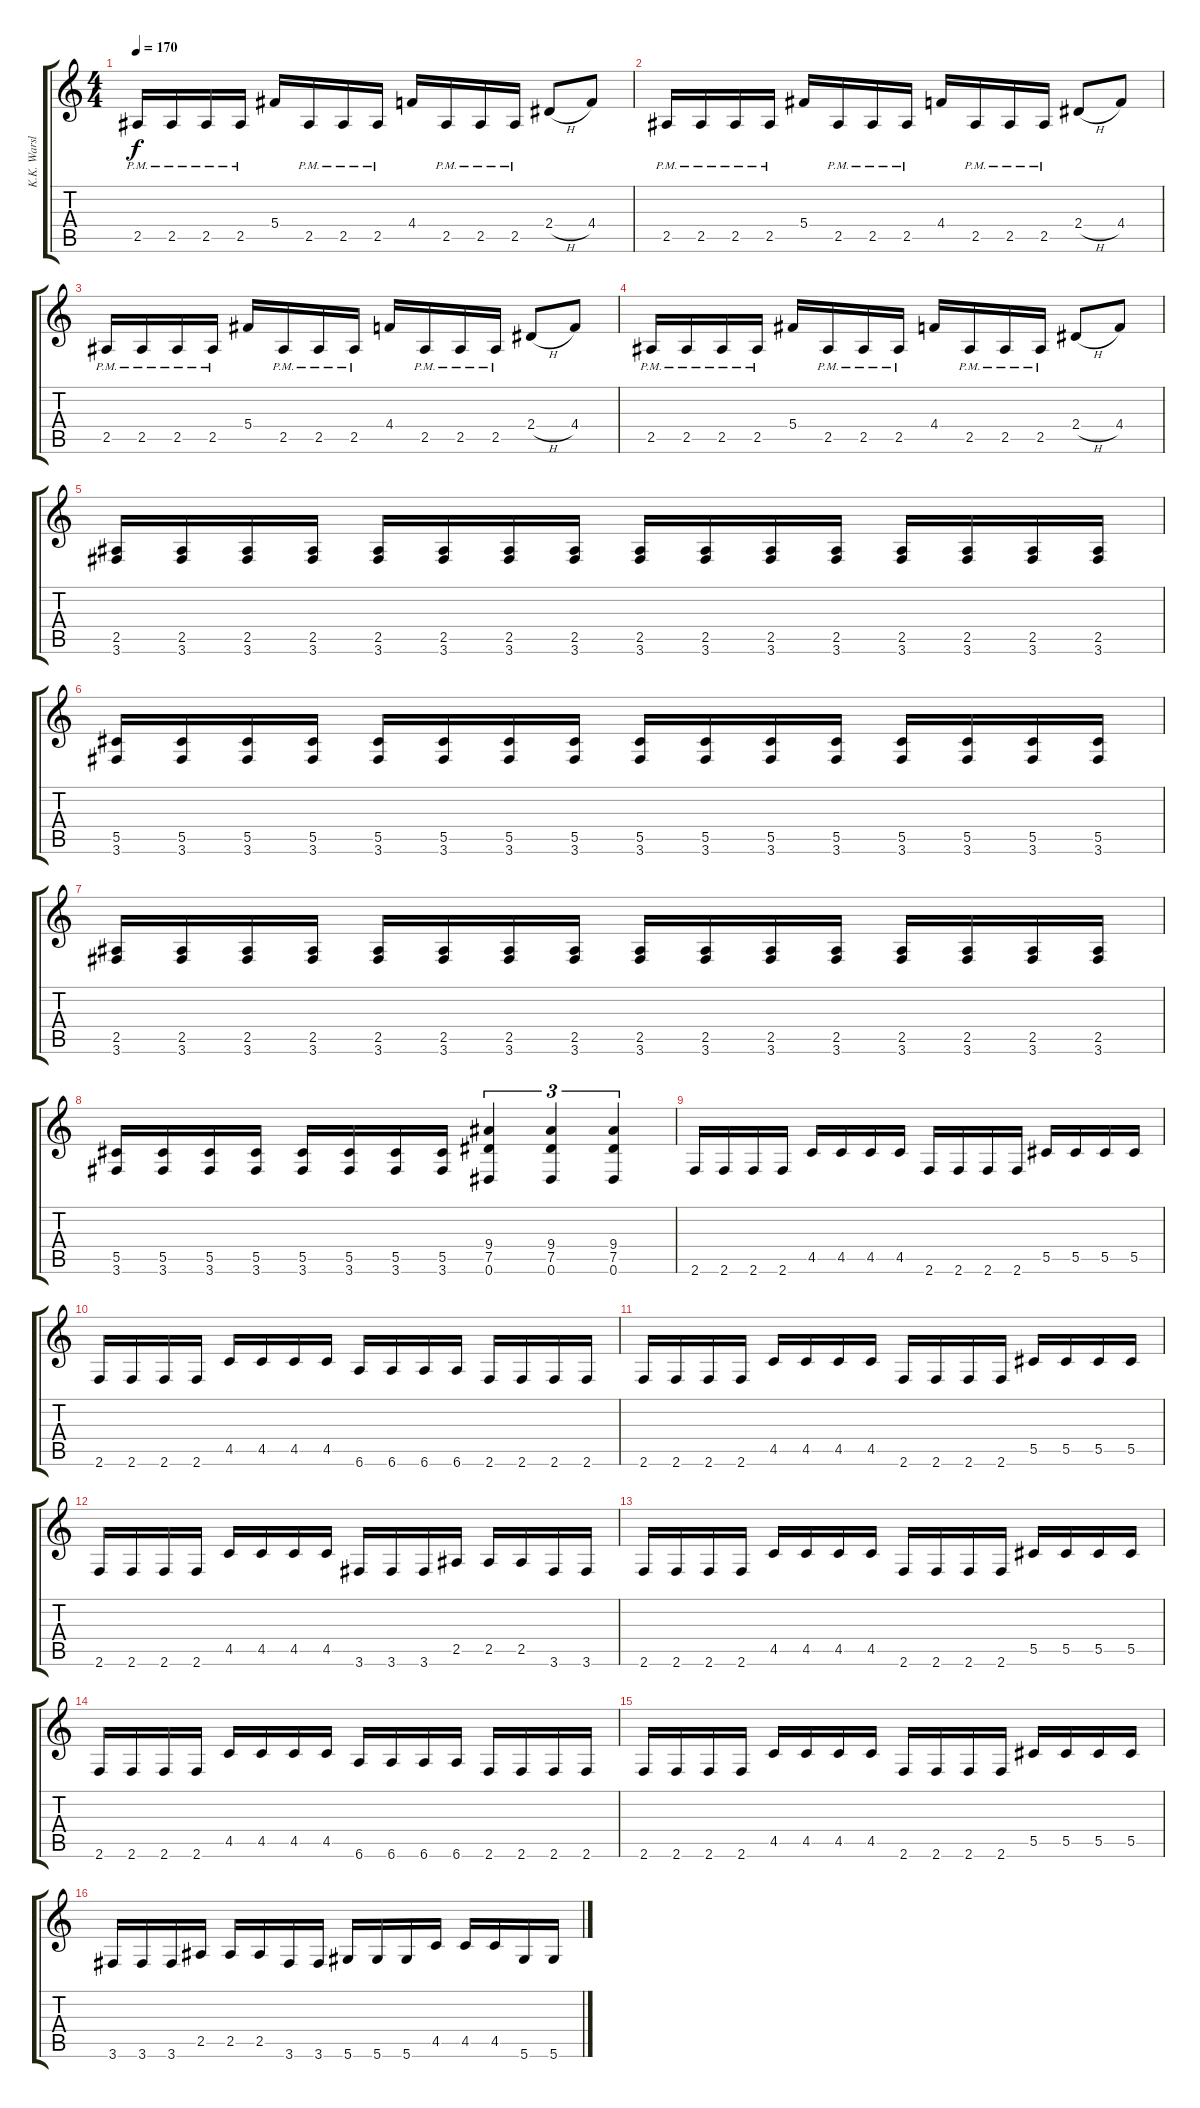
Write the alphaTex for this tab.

\track ("K.K. Warslut" "K.K. Warsl") {instrument distortionguitar}
\staff {score tabs}
\tuning (Eb4 Bb3 Gb3 Db3 Ab2 Eb2) {hide}
\ts (4 4)
\tempo 170
\clef g2
\ks c
2.5{pm}.16{dy f} 2.5{pm}.16 2.5{pm}.16 2.5{pm}.16 5.4.16 2.5{pm}.16 2.5{pm}.16 2.5{pm}.16 4.4.16 2.5{pm}.16 2.5{pm}.16 2.5{pm}.16 2.4{h}.8 4.4.8 |
2.5{pm}.16 2.5{pm}.16 2.5{pm}.16 2.5{pm}.16 5.4.16 2.5{pm}.16 2.5{pm}.16 2.5{pm}.16 4.4.16 2.5{pm}.16 2.5{pm}.16 2.5{pm}.16 2.4{h}.8 4.4.8 |
2.5{pm}.16 2.5{pm}.16 2.5{pm}.16 2.5{pm}.16 5.4.16 2.5{pm}.16 2.5{pm}.16 2.5{pm}.16 4.4.16 2.5{pm}.16 2.5{pm}.16 2.5{pm}.16 2.4{h}.8 4.4.8 |
2.5{pm}.16 2.5{pm}.16 2.5{pm}.16 2.5{pm}.16 5.4.16 2.5{pm}.16 2.5{pm}.16 2.5{pm}.16 4.4.16 2.5{pm}.16 2.5{pm}.16 2.5{pm}.16 2.4{h}.8 4.4.8 |
(2.5 3.6).16 (2.5 3.6).16 (2.5 3.6).16 (2.5 3.6).16 (2.5 3.6).16 (2.5 3.6).16 (2.5 3.6).16 (2.5 3.6).16 (2.5 3.6).16 (2.5 3.6).16 (2.5 3.6).16 (2.5 3.6).16 (2.5 3.6).16 (2.5 3.6).16 (2.5 3.6).16 (2.5 3.6).16 |
(5.5 3.6).16 (5.5 3.6).16 (5.5 3.6).16 (5.5 3.6).16 (5.5 3.6).16 (5.5 3.6).16 (5.5 3.6).16 (5.5 3.6).16 (5.5 3.6).16 (5.5 3.6).16 (5.5 3.6).16 (5.5 3.6).16 (5.5 3.6).16 (5.5 3.6).16 (5.5 3.6).16 (5.5 3.6).16 |
(2.5 3.6).16 (2.5 3.6).16 (2.5 3.6).16 (2.5 3.6).16 (2.5 3.6).16 (2.5 3.6).16 (2.5 3.6).16 (2.5 3.6).16 (2.5 3.6).16 (2.5 3.6).16 (2.5 3.6).16 (2.5 3.6).16 (2.5 3.6).16 (2.5 3.6).16 (2.5 3.6).16 (2.5 3.6).16 |
(5.5 3.6).16 (5.5 3.6).16 (5.5 3.6).16 (5.5 3.6).16 (5.5 3.6).16 (5.5 3.6).16 (5.5 3.6).16 (5.5 3.6).16 (9.4 7.5 0.6).4{tu (3 2)} (9.4 7.5 0.6).4{tu (3 2)} (9.4 7.5 0.6).4{tu (3 2)} |
2.6.16 2.6.16 2.6.16 2.6.16 4.5.16 4.5.16 4.5.16 4.5.16 2.6.16 2.6.16 2.6.16 2.6.16 5.5.16 5.5.16 5.5.16 5.5.16 |
2.6.16 2.6.16 2.6.16 2.6.16 4.5.16 4.5.16 4.5.16 4.5.16 6.6.16 6.6.16 6.6.16 6.6.16 2.6.16 2.6.16 2.6.16 2.6.16 |
2.6.16 2.6.16 2.6.16 2.6.16 4.5.16 4.5.16 4.5.16 4.5.16 2.6.16 2.6.16 2.6.16 2.6.16 5.5.16 5.5.16 5.5.16 5.5.16 |
2.6.16 2.6.16 2.6.16 2.6.16 4.5.16 4.5.16 4.5.16 4.5.16 3.6.16 3.6.16 3.6.16 2.5.16 2.5.16 2.5.16 3.6.16 3.6.16 |
2.6.16 2.6.16 2.6.16 2.6.16 4.5.16 4.5.16 4.5.16 4.5.16 2.6.16 2.6.16 2.6.16 2.6.16 5.5.16 5.5.16 5.5.16 5.5.16 |
2.6.16 2.6.16 2.6.16 2.6.16 4.5.16 4.5.16 4.5.16 4.5.16 6.6.16 6.6.16 6.6.16 6.6.16 2.6.16 2.6.16 2.6.16 2.6.16 |
2.6.16 2.6.16 2.6.16 2.6.16 4.5.16 4.5.16 4.5.16 4.5.16 2.6.16 2.6.16 2.6.16 2.6.16 5.5.16 5.5.16 5.5.16 5.5.16 |
3.6.16 3.6.16 3.6.16 2.5.16 2.5.16 2.5.16 3.6.16 3.6.16 5.6.16 5.6.16 5.6.16 4.5.16 4.5.16 4.5.16 5.6.16 5.6.16
